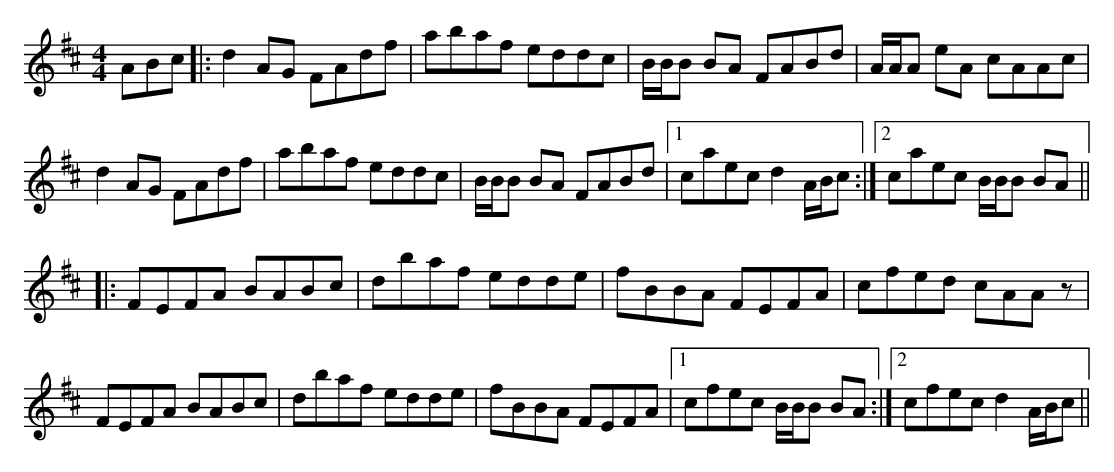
X:1
M:4/4
K:D
ABc|:d2 AG FAdf|abaf eddc|B/B/B BA FABd|A/A/A eA cAAc|
d2 AG FAdf|abaf eddc|B/B/B BA FABd|1 caec d2A/B/c:|2 caec B/B/B BA||
|:FEFA BABc|dbaf edde|fBBA FEFA|cfed cAAz|
FEFA BABc|dbaf edde|fBBA FEFA|1 cfec B/B/B BA:|2 cfec d2A/B/c||
